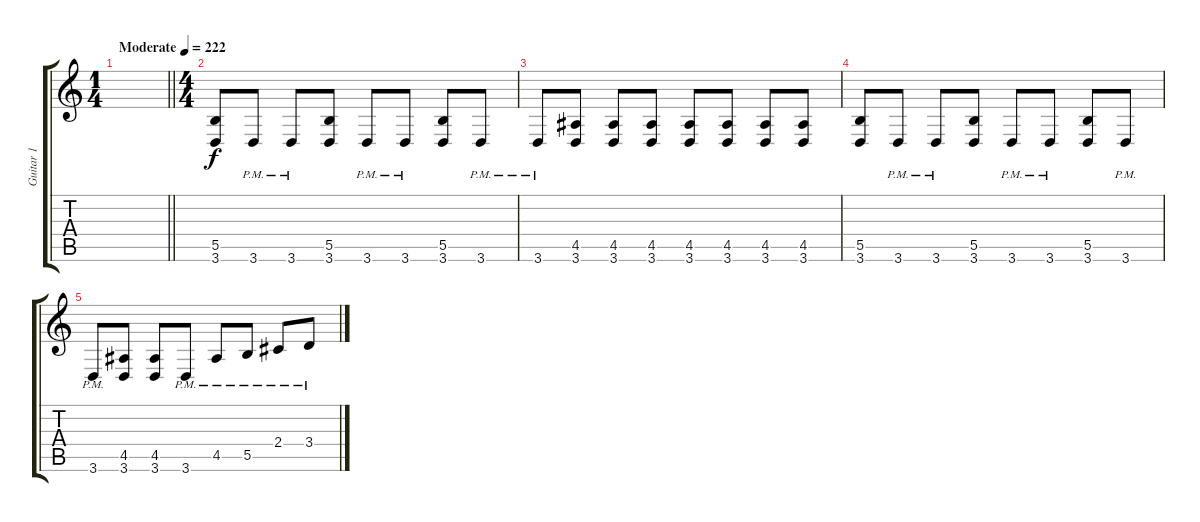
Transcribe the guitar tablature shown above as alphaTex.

\track ("Guitar 1" "Guitar 1") {instrument distortionguitar}
\staff {score tabs}
\tuning (Db4 Ab3 E3 B2 Gb2 B1) {hide}
\ts (1 4)
\tempo (222 "Moderate")
\clef g2
\barLineRight lightlight
\ks c
|
\ts (4 4)
(5.5 3.6).8 3.6{pm}.8 3.6{pm}.8 (5.5 3.6).8 3.6{pm}.8 3.6{pm}.8 (5.5 3.6).8 3.6{pm}.8 |
3.6{pm}.8 (4.5 3.6).8 (4.5 3.6).8 (4.5 3.6).8 (4.5 3.6).8 (4.5 3.6).8 (4.5 3.6).8 (4.5 3.6).8 |
(5.5 3.6).8 3.6{pm}.8 3.6{pm}.8 (5.5 3.6).8 3.6{pm}.8 3.6{pm}.8 (5.5 3.6).8 3.6{pm}.8 |
3.6{pm}.8 (4.5 3.6).8 (4.5 3.6).8 3.6{pm}.8 4.5{pm}.8 5.5{pm}.8 2.4{pm}.8 3.4{pm}.8
